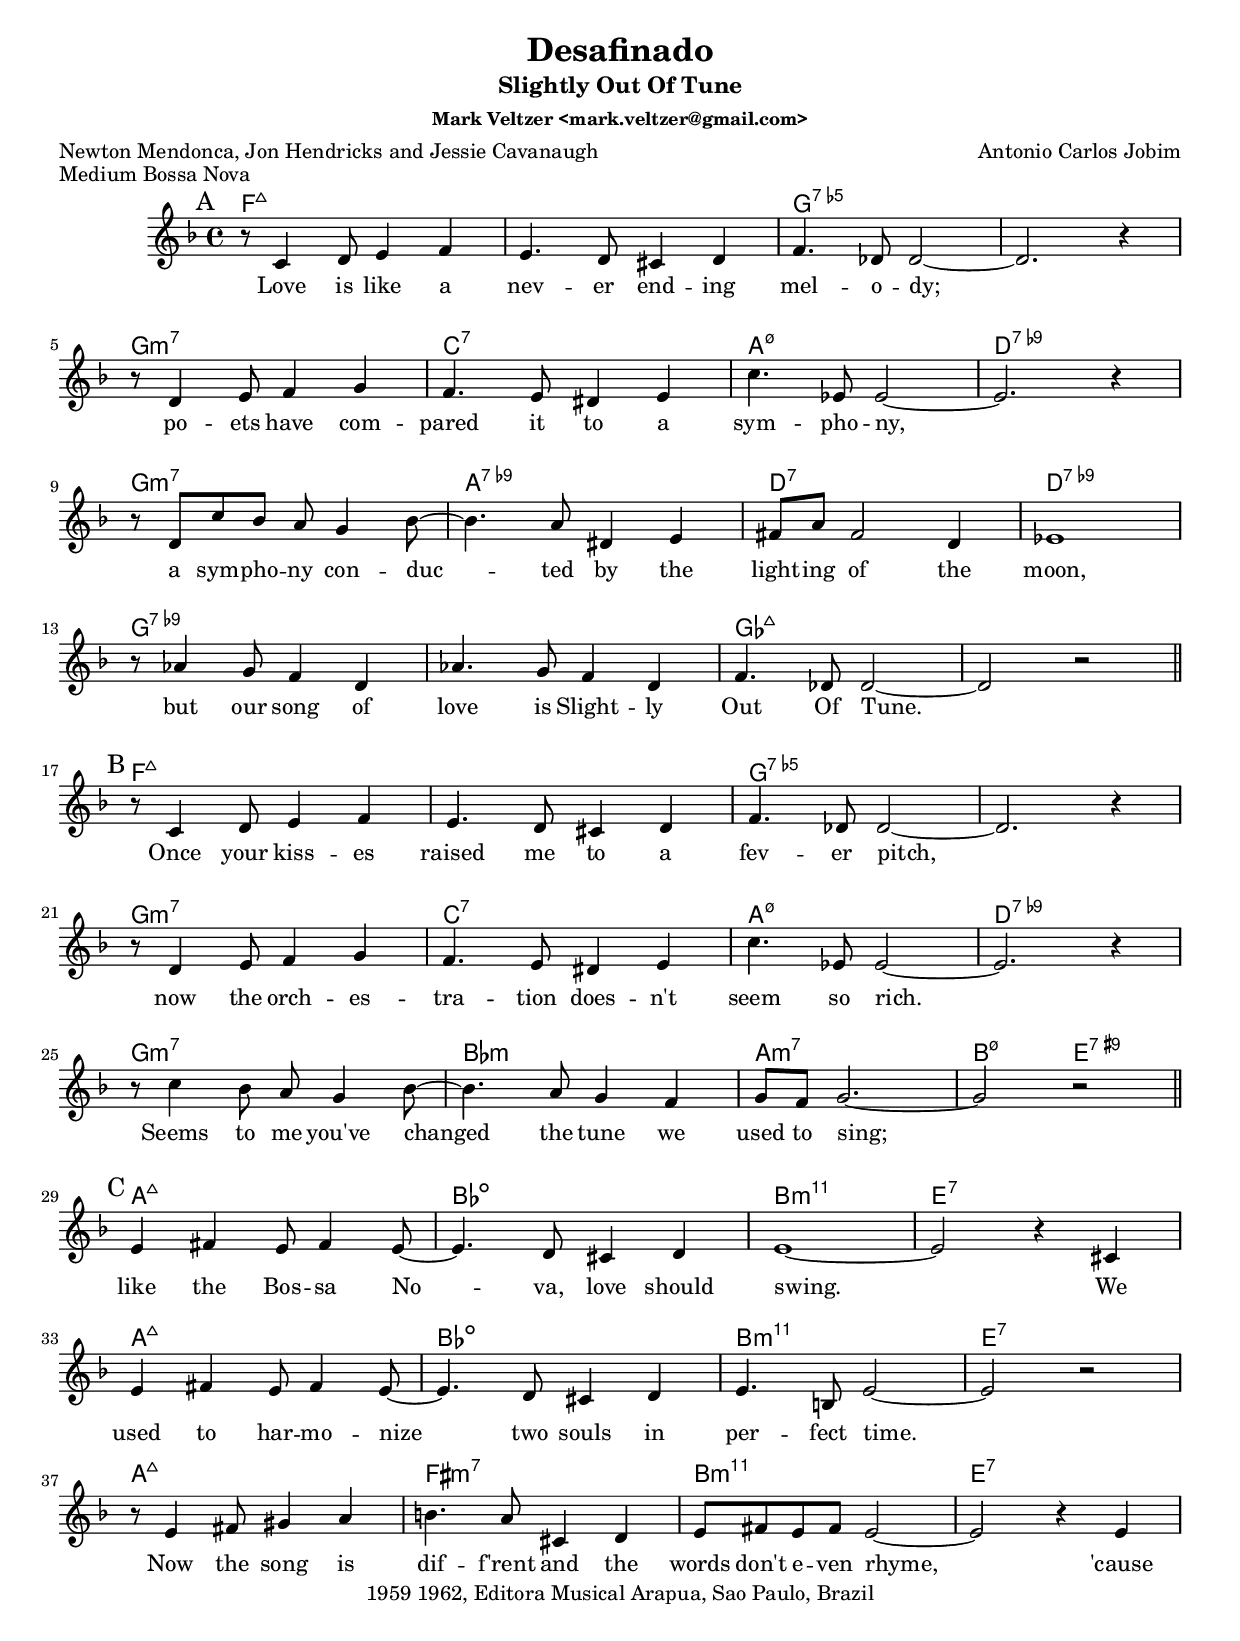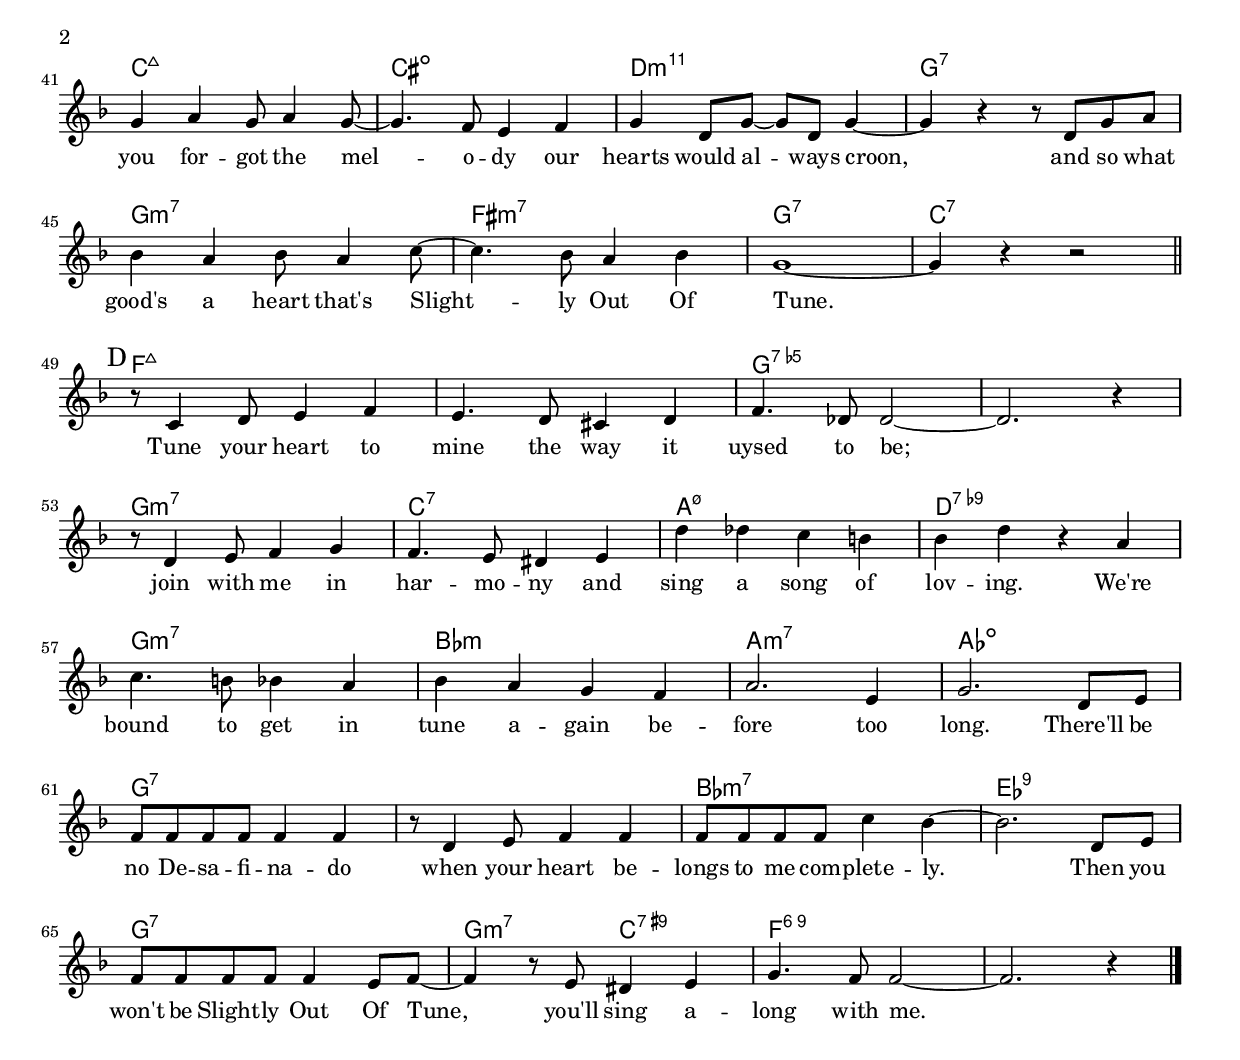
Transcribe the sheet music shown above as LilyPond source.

\include "src/include/common.lyi"
\header{
	title="Desafinado"
	subtitle="Slightly Out Of Tune"
	composer="Antonio Carlos Jobim"
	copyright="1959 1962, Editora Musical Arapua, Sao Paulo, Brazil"
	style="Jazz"
	piece="Medium Bossa Nova"
	poet="Newton Mendonca, Jon Hendricks and Jessie Cavanaugh"

	completion="5"
}

%{
	TODO:
%}

\score {
<<
\chords {
	\set chordChanges = ##t

	f1:maj7 | f1:maj7 | g1:7.5- | g1:7.5- | g1:m7 | c1:7 | a1:m7.5- | d1:9- |
	g1:m7 | a1:9- | d1:7 | d1:9- | g1:9- | g1:9- | ges1:maj7 | ges1:maj7 \bar "||"
	f1:maj7 | f1:maj7 | g1:7.5- | g1:7.5- | g1:m7 | c1:7 | a1:m7.5- | d1:9- |
	g1:m7 | bes1:m | a1:m7 | b2:m7.5- e2:9+ \bar "||"
	a1:maj7 | bes1:dim | b1:m11 | e1:7 |
	a1:maj7 | bes1:dim | b1:m11 | e1:7 |
	a1:maj7 | fis1:m7 | b1:m11 | e1:7 |
	c1:maj7 | cis1:dim | d1:m11 | g1:7 |
	g1:m7 | fis1:m7 | g1:7 | c1:7 \bar "||"
	f1:maj7 | f1:maj7 | g1:7.5- | g1:7.5- | g1:m7 | c1:7 | a1:m7.5- | d1:9- |
	g1:m7 | bes1:m | a1:m7 | aes1:dim | g1:7 | g1:7 | bes1:m7 | ees1:9 |
	g1:7 | g2:m7 c2:9+ | f1:6.9 | f1:6.9 \bar "|."
}

\new Voice="melody" {
	\time 4/4
	\key f \major
\mark "A"
	r8 c'4 d'8 e'4 f' |
	e'4. d'8 cis'4 d' |
	f'4. des'8 des'2 ~ |
	des'2. r4 | \break
	r8 d'4 e'8 f'4 g' |
	f'4. e'8 dis'4 e' |
	c''4. ees'8 ees'2 ~ |
	ees'2. r4 | \break
	r8 d' c'' bes' a' g'4 bes'8 ~ |
	bes'4. a'8 dis'4 e' |
	fis'8 a' fis'2 d'4 |
	ees'1 | \break
	r8 aes'4 g'8 f'4 d' |
	aes'4. g'8 f'4 d' |
	f'4. des'8 des'2 ~ |
	des' r | \break
\mark "B"
	r8 c'4 d'8 e'4 f' |
	e'4. d'8 cis'4 d' |
	f'4. des'8 des'2 ~ |
	des'2. r4 | \break
	r8 d'4 e'8 f'4 g' |
	f'4. e'8 dis'4 e' |
	c''4. ees'8 ees'2 ~ |
	ees'2. r4 | \break
	r8 c''4 bes'8 a' g'4 bes'8 ~ |
	bes'4. a'8 g'4 f' |
	g'8 f' g'2. ~ |
	g'2 r | \break
\mark "C"
	e'4 fis' e'8 fis'4 e'8 ~ |
	e'4. d'8 cis'4 d' |
	e'1 ~ |
	e'2 r4 cis' | \break
	e' fis' e'8 fis'4 e'8 ~ |
	e'4. d'8 cis'4 d' |
	e'4. b8 e'2 ~ |
	e' r | \break
	r8 e'4 fis'8 gis'4 a' |
	b'4. a'8 cis'4 d' |
	e'8 fis' e' fis' e'2 ~ |
	e' r4 e' | \break
	g' a' g'8 a'4 g'8 ~ |
	g'4. f'8 e'4 f' |
	g' d'8 g' ~ g' d' g'4 ~ |
	g' r r8 d' g' a' | \break
	bes'4 a' bes'8 a'4 c''8 ~ |
	c''4. bes'8 a'4 bes' |
	g'1 ~ |
	g'4 r r2 | \break
\mark "D"
	r8 c'4 d'8 e'4 f' |
	e'4. d'8 cis'4 d' |
	f'4. des'8 des'2 ~ |
	des'2. r4 | \break
	r8 d'4 e'8 f'4 g' |
	f'4. e'8 dis'4 e' |
	d'' des'' c'' b' |
	bes' d'' r a' | \break

	c''4. b'8 bes'4 a' |
	bes' a' g' f' |
	a'2. e'4 |
	g'2. d'8 e' | \break
	f' f' f' f' f'4 f' |
	r8 d'4 e'8 f'4 f' |
	f'8 f' f' f' c''4 bes' ~ |
	bes'2. d'8 e' | \break
	f' f' f' f' f'4 e'8 f' ~ |
	f'4 r8 e' dis'4 e' |
	g'4. f'8 f'2 ~ |
	f'2. r4 \bar "|."
}

\new Lyrics \lyricsto "melody" {
	Love is like a nev -- er end -- ing mel -- o -- dy;
	po -- ets have com -- pared it to a sym -- pho -- ny,
	a sym -- pho -- ny con -- duc -- ted by the light -- ing of the moon,
	but our song of love is Slight -- ly Out Of Tune.

	Once your kiss -- es raised me to a fev -- er pitch,
	now the orch -- es -- tra -- tion does -- n't seem so rich.
	Seems to me you've changed the tune we used to sing;

	like the Bos -- sa No -- va, love should swing.
	We used to har -- mo -- nize two souls in per -- fect time.
	Now the song is dif -- f'rent and the words don't e -- ven rhyme,
	'cause you for -- got the mel -- o -- dy our hearts would al -- ways croon,
	and so what good's a heart that's Slight -- ly Out Of Tune.

	Tune your heart to mine the way it uysed to be;
	join with me in har -- mo -- ny and sing a song of lov -- ing.
	We're bound to get in tune a -- gain be -- fore too long.
	There'll be no De -- sa -- fi -- na -- do when your heart be -- longs to me com -- plete -- ly.
	Then you won't be Slight -- ly Out Of Tune, you'll sing a -- long with me.
}
>>
	\midi {
		\context {
			\Score
			tempoWholesPerMinute = #(ly:make-moment 130 4)
		}
	}
	\layout {}
}
